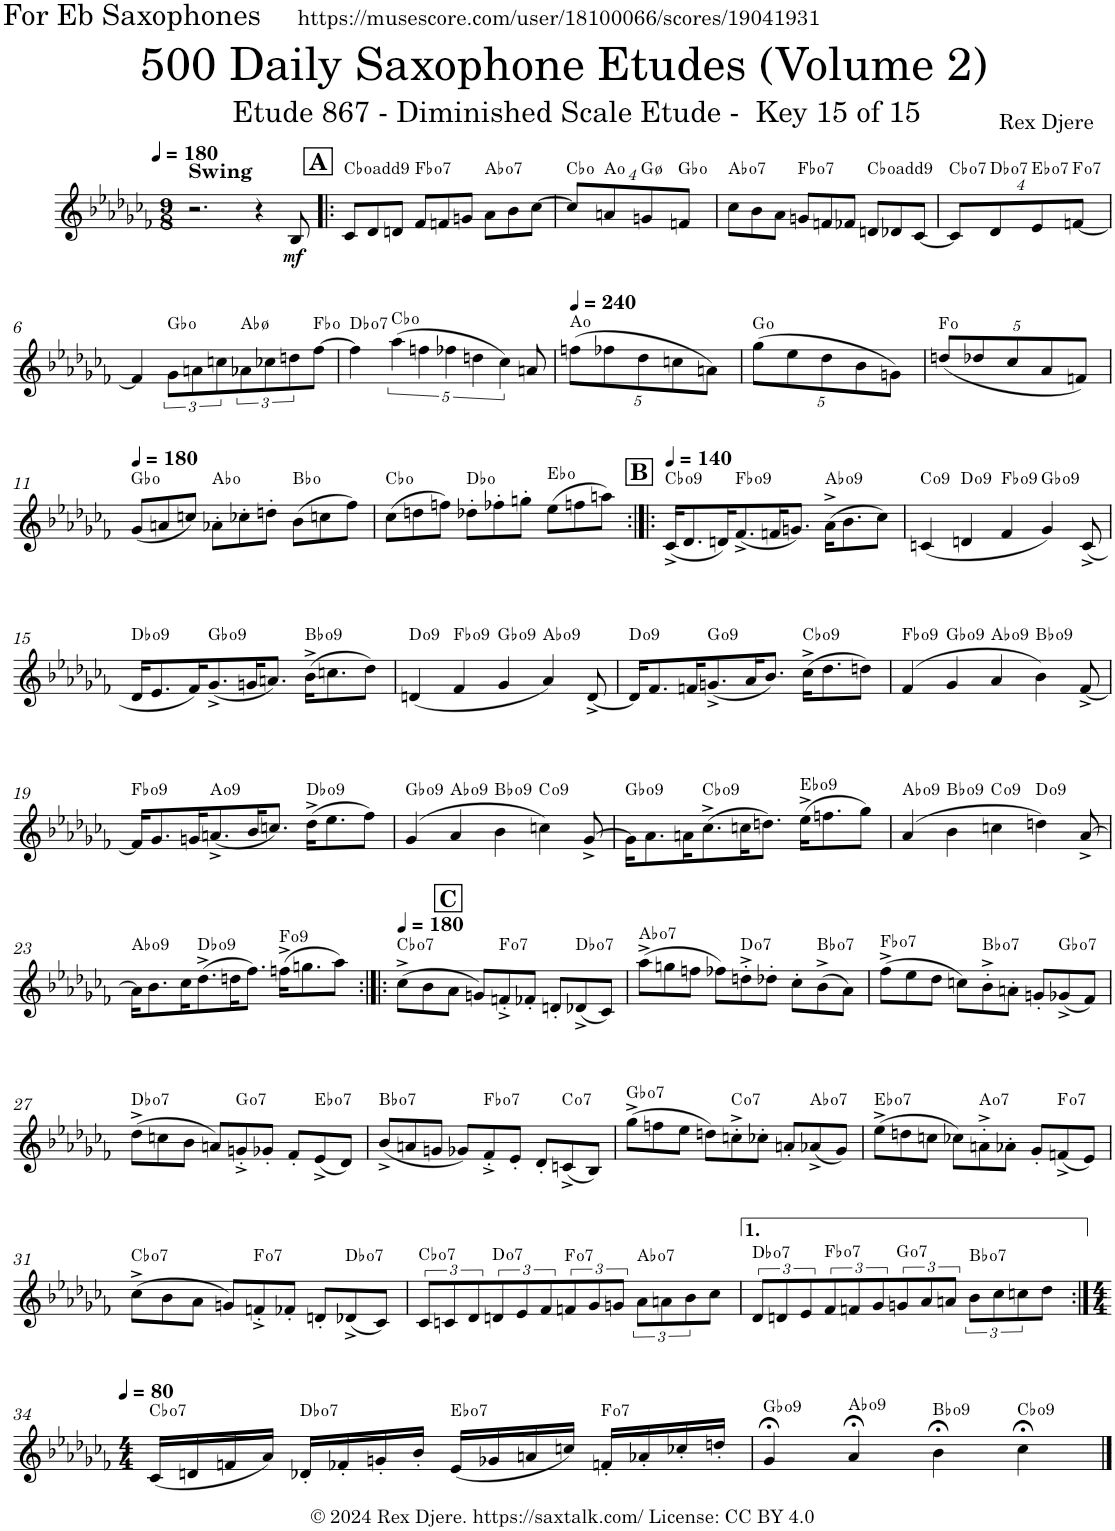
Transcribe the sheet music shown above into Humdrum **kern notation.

**kern	**dynam	**harte
*part1	*part1	*part1
*staff1	*staff1	*
*I"Alto Saxophone	*	*
*I'A. Sax.	*	*
*clefG2	*	*
*Trd5c9	*	*
*k[b-e-a-d-g-c-f-]	*	*
*M9/8	*	*
*MM180	*	*
=1	=1	=1
!LO:TX:a:B:t=Swing	!	!
2.r	.	.
4r	.	.
!	!LO:DY:b	!
8B-/	mf	.
!!LO:REH:place=s1:a:B:cj:fs=14:t=A
=2!|:	=2!|:	=2!|:
8c-/L	.	Cb:dim(9)
8d-/	.	.
8dn/J	.	.
!	!	!LO:H:kt=7
8f-/L	.	Fb:dim7
8fn/	.	.
8gn/J	.	.
!	!	!LO:H:kt=7
8a-\L	.	Ab:dim7
8b-\	.	.
[8cc-\J	.	.
=3	=3	=3
*Xbrackettup	*	*
32%9cc-/L]	.	Cb:dim
32%9an/	.	A:dim
32%9gn/	.	G:hdim7
32%9fn/J	.	Gb:dim
=4	=4	=4
!	!	!LO:H:kt=7
8cc-\L	.	Ab:dim7
8b-\	.	.
8a-\J	.	.
!	!	!LO:H:kt=7
8gn/L	.	Fb:dim7
8fn/	.	.
8f-X/J	.	.
8dn/L	.	Cb:dim(9)
8d-X/	.	.
[8c-/J	.	.
=5	=5	=5
!	!	!LO:H:kt=7
32%9c-/L]	.	Cb:dim7
!	!	!LO:H:kt=7
32%9d-/	.	Db:dim7
!	!	!LO:H:kt=7
32%9e-/	.	Eb:dim7
!	!	!LO:H:kt=7
[32%9fn/J	.	F:dim7
!!LO:LB:g=z
=6	=6	=6
4f/]	.	.
8g-\L	.	Gb:dim
8an\	.	.
8ccn\	.	.
8a-X\	.	Ab:hdim7
8cc-X\	.	.
8ddn\	.	.
[8ff-\J	.	Fb:dim
=7	=7	=7
!	!	!LO:H:kt=7
4ff-\]	.	Db:dim7
*brackettup	*	*
(20%3aa-\	.	Cb:dim
20%3ffn\	.	.
20%3ff-X\	.	.
20%3ddn\	.	.
20%3cc-\)	.	.
8an/	.	.
=8	=8	=8
*Xbrackettup	*	*
*MM240	*	*
(40%9ffn\L	.	A:dim
40%9ff-X\	.	.
40%9dd-\	.	.
40%9ccn\	.	.
40%9an\J)	.	.
=9	=9	=9
(40%9gg-\L	.	G:dim
40%9ee-\	.	.
40%9dd-\	.	.
40%9b-\	.	.
40%9gn\J)	.	.
=10	=10	=10
(40%9ddn/L	.	F:dim
40%9dd-X/	.	.
40%9cc-/	.	.
40%9a-/	.	.
40%9fn/J)	.	.
!!LO:LB:g=z
=11	=11	=11
*MM180	*	*
(8g-/L	.	Gb:dim
8an/	.	.
8ccn/J)	.	.
8a-X'\L	.	Ab:dim
8cc-X'\	.	.
8ddn'\J	.	.
(8b-\L	.	Bb:dim
8ccn\	.	.
8ff-\J)	.	.
=12	=12	=12
(8cc-\L	.	Cb:dim
8ddn\	.	.
8ffn\J)	.	.
8dd-X'\L	.	Db:dim
8ff-X'\	.	.
8ggn'\J	.	.
(8ee-\L	.	Eb:dim
8ffn\	.	.
8aan\J)	.	.
=13:|!|:	=13:|!|:	=13:|!|:
!!LO:REH:place=s1:a:B:cj:fs=14:t=B
*MM140	*	*
!	!	!LO:H:kt=7
(16c-^/KL	.	Cb:dim7(9)
8.d-/	.	.
16dn/K)	.	.
!	!	!LO:H:kt=7
(8.f-^/	.	Fb:dim7(9)
16fn/K	.	.
8.gn/J)	.	.
!	!	!LO:H:kt=7
(16a-^\KL	.	Ab:dim7(9)
8.b-\	.	.
8cc-\J)	.	.
=14	=14	=14
!	!	!LO:H:kt=7
(4cn/	.	C:dim7(9)
!	!	!LO:H:kt=7
4dn/	.	D:dim7(9)
!	!	!LO:H:kt=7
4f-/	.	Fb:dim7(9)
!	!	!LO:H:kt=7
4g-/)	.	Gb:dim7(9)
(8c^/	.	.
!!LO:LB:g=z
=15	=15	=15
!	!	!LO:H:kt=7
16d-/KL	.	Db:dim7(9)
8.e-/	.	.
16f-/K)	.	.
!	!	!LO:H:kt=7
(8.g-^/	.	Gb:dim7(9)
16gn/K	.	.
8.an/J)	.	.
!	!	!LO:H:kt=7
(16b-^\KL	.	Bb:dim7(9)
8.ccn\	.	.
8dd-\J)	.	.
=16	=16	=16
!	!	!LO:H:kt=7
(4dn/	.	D:dim7(9)
!	!	!LO:H:kt=7
4f-/	.	Fb:dim7(9)
!	!	!LO:H:kt=7
4g-/	.	Gb:dim7(9)
!	!	!LO:H:kt=7
4a-/)	.	Ab:dim7(9)
[8d^/	.	.
=17	=17	=17
!	!	!LO:H:kt=7
16d/KL]	.	D:dim7(9)
8.f-/	.	.
16fn/K	.	.
!	!	!LO:H:kt=7
(8.gn^/	.	G:dim7(9)
16a-/K	.	.
8.b-/J)	.	.
!	!	!LO:H:kt=7
(16cc-^\KL	.	Cb:dim7(9)
8.dd-\	.	.
8ddn\J)	.	.
=18	=18	=18
!	!	!LO:H:kt=7
(4f-/	.	Fb:dim7(9)
!	!	!LO:H:kt=7
4g-/	.	Gb:dim7(9)
!	!	!LO:H:kt=7
4a-/	.	Ab:dim7(9)
!	!	!LO:H:kt=7
4b-\)	.	Bb:dim7(9)
[8f-^/	.	.
!!LO:LB:g=z
=19	=19	=19
!	!	!LO:H:kt=7
16f-/KL]	.	Fb:dim7(9)
8.g-/	.	.
16gn/K	.	.
!	!	!LO:H:kt=7
(8.an^/	.	A:dim7(9)
16b-/K	.	.
8.ccn/J)	.	.
!	!	!LO:H:kt=7
(16dd-^\KL	.	Db:dim7(9)
8.ee-\	.	.
8ff-\J)	.	.
=20	=20	=20
!	!	!LO:H:kt=7
(4g-/	.	Gb:dim7(9)
!	!	!LO:H:kt=7
4a-/	.	Ab:dim7(9)
!	!	!LO:H:kt=7
4b-\	.	Bb:dim7(9)
!	!	!LO:H:kt=7
4ccn\)	.	C:dim7(9)
[8g-^/	.	.
=21	=21	=21
!	!	!LO:H:kt=7
16g-\KL]	.	Gb:dim7(9)
8.a-\	.	.
16an\K	.	.
!	!	!LO:H:kt=7
(8.cc-^\	.	Cb:dim7(9)
16ccn\K	.	.
8.ddn\J)	.	.
!	!	!LO:H:kt=7
(16ee-^\KL	.	Eb:dim7(9)
8.ffn\	.	.
8gg-\J)	.	.
=22	=22	=22
!	!	!LO:H:kt=7
(4a-/	.	Ab:dim7(9)
!	!	!LO:H:kt=7
4b-\	.	Bb:dim7(9)
!	!	!LO:H:kt=7
4ccn\	.	C:dim7(9)
!	!	!LO:H:kt=7
4ddn\)	.	D:dim7(9)
[8a-^/	.	.
!!LO:LB:g=z
=23	=23	=23
!	!	!LO:H:kt=7
16a-\KL]	.	Ab:dim7(9)
8.b-\	.	.
16cc-\K	.	.
!	!	!LO:H:kt=7
(8.dd-^\	.	Db:dim7(9)
16ddn\K	.	.
8.ff-\J)	.	.
!	!	!LO:H:kt=7
(16ffn^\KL	.	F:dim7(9)
8.ggn\	.	.
8aa-\J)	.	.
=24:|!|:	=24:|!|:	=24:|!|:
!!LO:REH:place=s1:a:B:cj:fs=14:t=C:qo=1
*MM180	*	*
!	!	!LO:H:kt=7
(8cc-^\L	.	Cb:dim7
8b-\	.	.
8a-\J	.	.
8gn/L)	.	.
!	!	!LO:H:kt=7
8fn'^/	.	F:dim7
8f-X'/J	.	.
8dn'/L	.	.
!	!	!LO:H:kt=7
(8d-X^/	.	Db:dim7
8c-/J)	.	.
=25	=25	=25
!	!	!LO:H:kt=7
(8aa-^\L	.	Ab:dim7
8ggn\	.	.
8ffn\J	.	.
8ff-X\L)	.	.
!	!	!LO:H:kt=7
8ddn'^\	.	D:dim7
8dd-X'\J	.	.
8cc-'\L	.	.
!	!	!LO:H:kt=7
(8b-^\	.	Bb:dim7
8a-\J)	.	.
=26	=26	=26
!	!	!LO:H:kt=7
(8ff-^\L	.	Fb:dim7
8ee-\	.	.
8dd-\J	.	.
8ccn\L)	.	.
!	!	!LO:H:kt=7
8b-'^\	.	Bb:dim7
8an'\J	.	.
8gn'/L	.	.
!	!	!LO:H:kt=7
(8g-X^/	.	Gb:dim7
8f-/J)	.	.
!!LO:LB:g=z
=27	=27	=27
!	!	!LO:H:kt=7
(8dd-^\L	.	Db:dim7
8ccn\	.	.
8b-\J	.	.
8an/L)	.	.
!	!	!LO:H:kt=7
8gn'^/	.	G:dim7
8g-X'/J	.	.
8f-'/L	.	.
!	!	!LO:H:kt=7
(8e-^/	.	Eb:dim7
8d-/J)	.	.
=28	=28	=28
!	!	!LO:H:kt=7
(8b-^/L	.	Bb:dim7
8an/	.	.
8gn/J	.	.
8g-X/L)	.	.
!	!	!LO:H:kt=7
8f-'^/	.	Fb:dim7
8e-'/J	.	.
8d-'/L	.	.
!	!	!LO:H:kt=7
(8cn^/	.	C:dim7
8B-/J)	.	.
=29	=29	=29
!	!	!LO:H:kt=7
(8gg-^\L	.	Gb:dim7
8ffn\	.	.
8ee-\J	.	.
8ddn\L)	.	.
!	!	!LO:H:kt=7
8ccn'^\	.	C:dim7
8cc-X'\J	.	.
8an'/L	.	.
!	!	!LO:H:kt=7
(8a-X^/	.	Ab:dim7
8g-/J)	.	.
=30	=30	=30
!	!	!LO:H:kt=7
(8ee-^\L	.	Eb:dim7
8ddn\	.	.
8ccn\J	.	.
8cc-X\L)	.	.
!	!	!LO:H:kt=7
8an'^\	.	A:dim7
8a-X'\J	.	.
8g-'/L	.	.
!	!	!LO:H:kt=7
(8fn^/	.	F:dim7
8e-/J)	.	.
!!LO:LB:g=z
=31	=31	=31
!	!	!LO:H:kt=7
(8cc-^\L	.	Cb:dim7
8b-\	.	.
8a-\J	.	.
8gn/L)	.	.
!	!	!LO:H:kt=7
8fn'^/	.	F:dim7
8f-X'/J	.	.
8dn'/L	.	.
!	!	!LO:H:kt=7
(8d-X^/	.	Db:dim7
8c-/J)	.	.
=32	=32	=32
*brackettup	*	*
!	!	!LO:H:kt=7
12c-/L	.	Cb:dim7
12cn/	.	.
12d-/	.	.
!	!	!LO:H:kt=7
12dn/	.	D:dim7
12e-/	.	.
12f-/	.	.
!	!	!LO:H:kt=7
12fn/	.	F:dim7
12g-/	.	.
12gn/J	.	.
!	!	!LO:H:kt=7
12a-\L	.	Ab:dim7
12an\	.	.
12b-\	.	.
8cc-\J	.	.
=33	=33	=33
!	!	!LO:H:kt=7
12d-/L	.	Db:dim7
12dn/	.	.
12e-/	.	.
!	!	!LO:H:kt=7
12f-/	.	Fb:dim7
12fn/	.	.
12g-/	.	.
!	!	!LO:H:kt=7
12gn/	.	G:dim7
12a-/	.	.
12an/J	.	.
!	!	!LO:H:kt=7
12b-\L	.	Bb:dim7
12cc-\	.	.
12ccn\	.	.
8dd-\J	.	.
!!LO:LB:g=z
=34:|!	=34:|!	=34:|!
*M4/4	*	*
*MM80	*	*
!	!	!LO:H:kt=7
(16c-/LL	.	Cb:dim7
16dn/	.	.
16fn/	.	.
16a-/JJ)	.	.
!	!	!LO:H:kt=7
16d-X'/LL	.	Db:dim7
16f-X'/	.	.
16gn'/	.	.
16b-'/JJ	.	.
!	!	!LO:H:kt=7
(16e-/LL	.	Eb:dim7
16g-X/	.	.
16an/	.	.
16ccn/JJ)	.	.
!	!	!LO:H:kt=7
16fn'/LL	.	F:dim7
16a-X'/	.	.
16cc-X'/	.	.
16ddn'/JJ	.	.
=35	=35	=35
!	!	!LO:H:kt=7
4g-;</	.	Gb:dim7(9)
!	!	!LO:H:kt=7
4a-;</	.	Ab:dim7(9)
!	!	!LO:H:kt=7
4b-;<\	.	Bb:dim7(9)
!	!	!LO:H:kt=7
4cc-;<\	.	Cb:dim7(9)
==	==	==
*-	*-	*-
